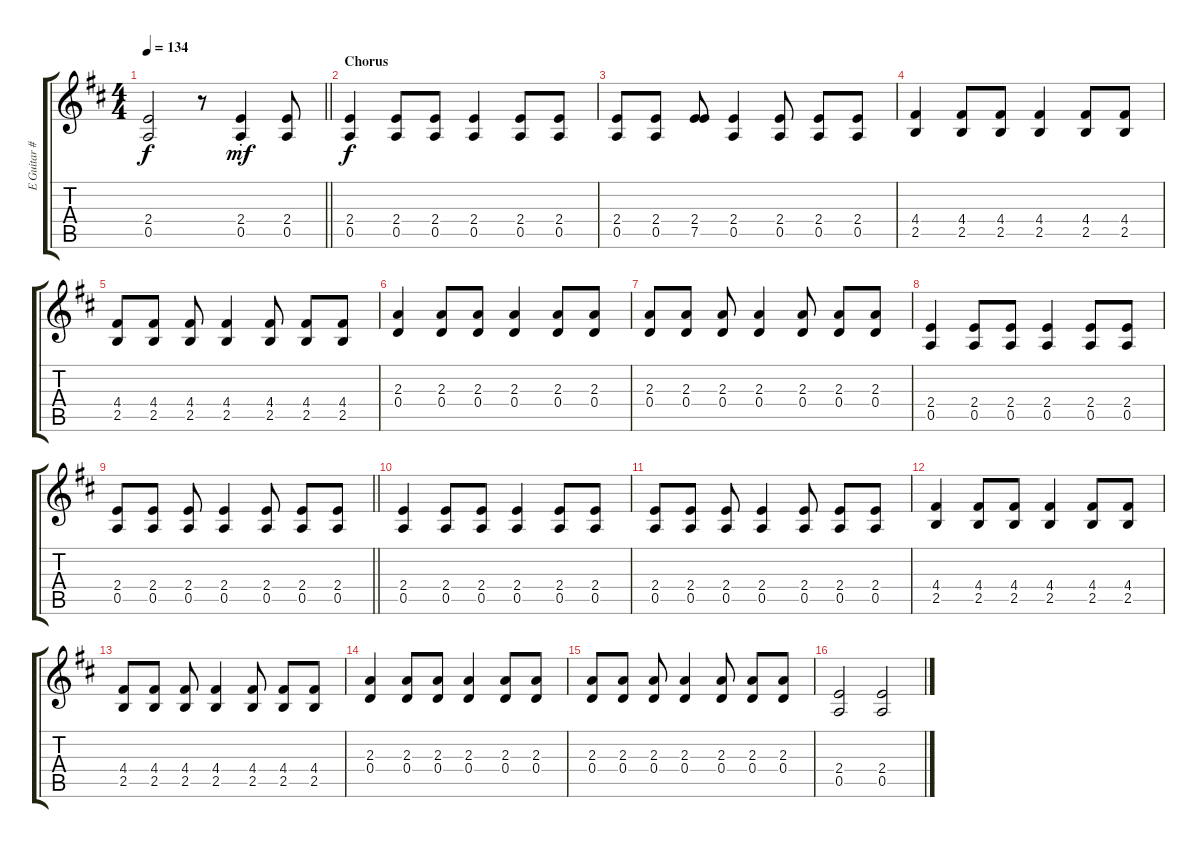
\track ("E Guitar #1" "E Guitar #") {instrument overdrivenguitar}
\staff {score tabs}
\tuning (E4 B3 G3 D3 A2 E2) {hide}
\ts (4 4)
\tempo 134
\clef g2
\barLineRight lightlight
\ks d
(2.4{t} 0.5{t}).2{dy f} r.8 (2.4{st} 0.5{st}).4{dy mf} (2.4 0.5).8 |
\section ("" "Chorus")
(2.4 0.5).4{dy f} (2.4 0.5).8 (2.4 0.5).8 (2.4 0.5).4 (2.4 0.5).8 (2.4 0.5).8 |
(2.4 0.5).8 (2.4 0.5).8 (2.4 7.5).8 (2.4 0.5).4 (2.4 0.5).8 (2.4 0.5).8 (2.4 0.5).8 |
(4.4 2.5).4 (4.4 2.5).8 (4.4 2.5).8 (4.4 2.5).4 (4.4 2.5).8 (4.4 2.5).8 |
(4.4 2.5).8 (4.4 2.5).8 (4.4 2.5).8 (4.4 2.5).4 (4.4 2.5).8 (4.4 2.5).8 (4.4 2.5).8 |
(2.3 0.4).4 (2.3 0.4).8 (2.3 0.4).8 (2.3 0.4).4 (2.3 0.4).8 (2.3 0.4).8 |
(2.3 0.4).8 (2.3 0.4).8 (2.3 0.4).8 (2.3 0.4).4 (2.3 0.4).8 (2.3 0.4).8 (2.3 0.4).8 |
(2.4 0.5).4 (2.4 0.5).8 (2.4 0.5).8 (2.4 0.5).4 (2.4 0.5).8 (2.4 0.5).8 |
\barLineRight lightlight
(2.4 0.5).8 (2.4 0.5).8 (2.4 0.5).8 (2.4 0.5).4 (2.4 0.5).8 (2.4 0.5).8 (2.4 0.5).8 |
(2.4 0.5).4 (2.4 0.5).8 (2.4 0.5).8 (2.4 0.5).4 (2.4 0.5).8 (2.4 0.5).8 |
(2.4 0.5).8 (2.4 0.5).8 (2.4 0.5).8 (2.4 0.5).4 (2.4 0.5).8 (2.4 0.5).8 (2.4 0.5).8 |
(4.4 2.5).4 (4.4 2.5).8 (4.4 2.5).8 (4.4 2.5).4 (4.4 2.5).8 (4.4 2.5).8 |
(4.4 2.5).8 (4.4 2.5).8 (4.4 2.5).8 (4.4 2.5).4 (4.4 2.5).8 (4.4 2.5).8 (4.4 2.5).8 |
(2.3 0.4).4 (2.3 0.4).8 (2.3 0.4).8 (2.3 0.4).4 (2.3 0.4).8 (2.3 0.4).8 |
(2.3 0.4).8 (2.3 0.4).8 (2.3 0.4).8 (2.3 0.4).4 (2.3 0.4).8 (2.3 0.4).8 (2.3 0.4).8 |
(2.4 0.5).2 (2.4 0.5).2
